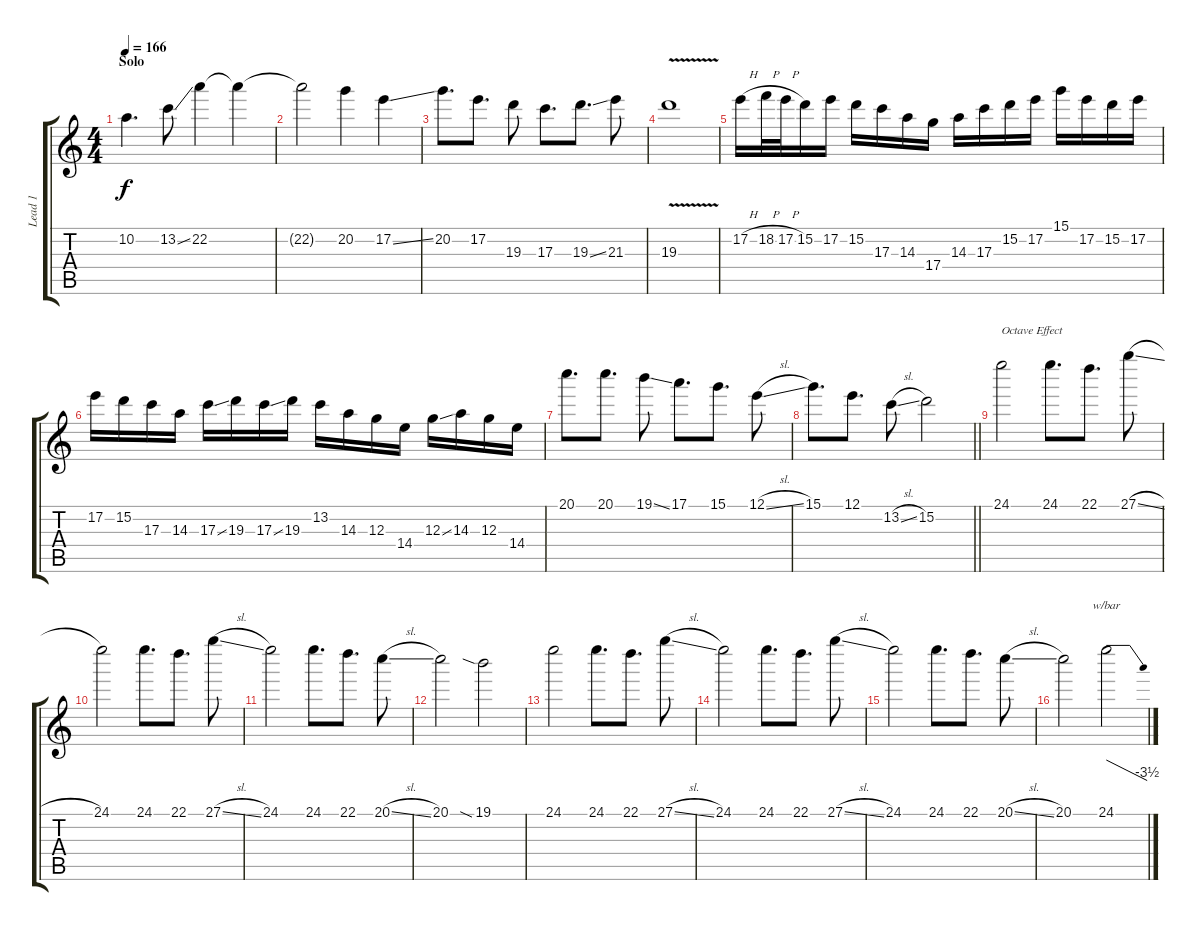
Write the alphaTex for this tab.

\track ("Lead 1" "Lead 1") {instrument overdrivenguitar}
\staff {score tabs}
\tuning (E4 B3 G3 D3 A2 E2) {hide}
\ts (4 4)
\section ("" "Solo")
\tempo 166
\clef g2
\ks c
10.2.4{d dy f instrument overdrivenguitar} 13.2{ss}.8 22.2.4 22.2{t}.4 |
22.2{t}.2 20.2.4 17.2{ss}.4 |
20.2.8{d} 17.2.8{d} 19.3.8 17.3.8{d} 19.3{ss}.8{d} 21.3.8 |
19.3{v}.1 |
17.2{h}.16 18.2{h}.32 17.2{h}.32 15.2.16 17.2.16 15.2.16 17.3.16 14.3.16 17.4.16 14.3.16 17.3.16 15.2.16 17.2.16 15.1.16 17.2.16 15.2.16 17.2.16 |
17.2.16 15.2.16 17.3.16 14.3.16 17.3{ss}.16 19.3.16 17.3{ss}.16 19.3.16 13.2.16 14.3.16 12.3.16 14.4.16 12.3{ss}.16 14.3.16 12.3.16 14.4.16 |
20.1.8{d} 20.1.8{d} 19.1{ss}.8 17.1.8{d} 15.1.8{d} 12.1{sl}.8 |
\barLineRight lightlight
15.1.8{d} 12.1.8{d} 13.2{sl}.8 15.2.2 |
\section ("" "")
24.1.2{txt "Octave Effect"} 24.1.8{d} 22.1.8{d} 27.1{sl}.8 |
24.1.2 24.1.8{d} 22.1.8{d} 27.1{sl}.8 |
24.1.2 24.1.8{d} 22.1.8{d} 20.1{sl}.8 |
20.1.2 19.1{sia}.2 |
24.1.2 24.1.8{d} 22.1.8{d} 27.1{sl}.8 |
24.1.2 24.1.8{d} 22.1.8{d} 27.1{sl}.8 |
24.1.2 24.1.8{d} 22.1.8{d} 20.1{sl}.8 |
20.1.2 24.1.2{tbe (dive default 0 0 60 -14)}
